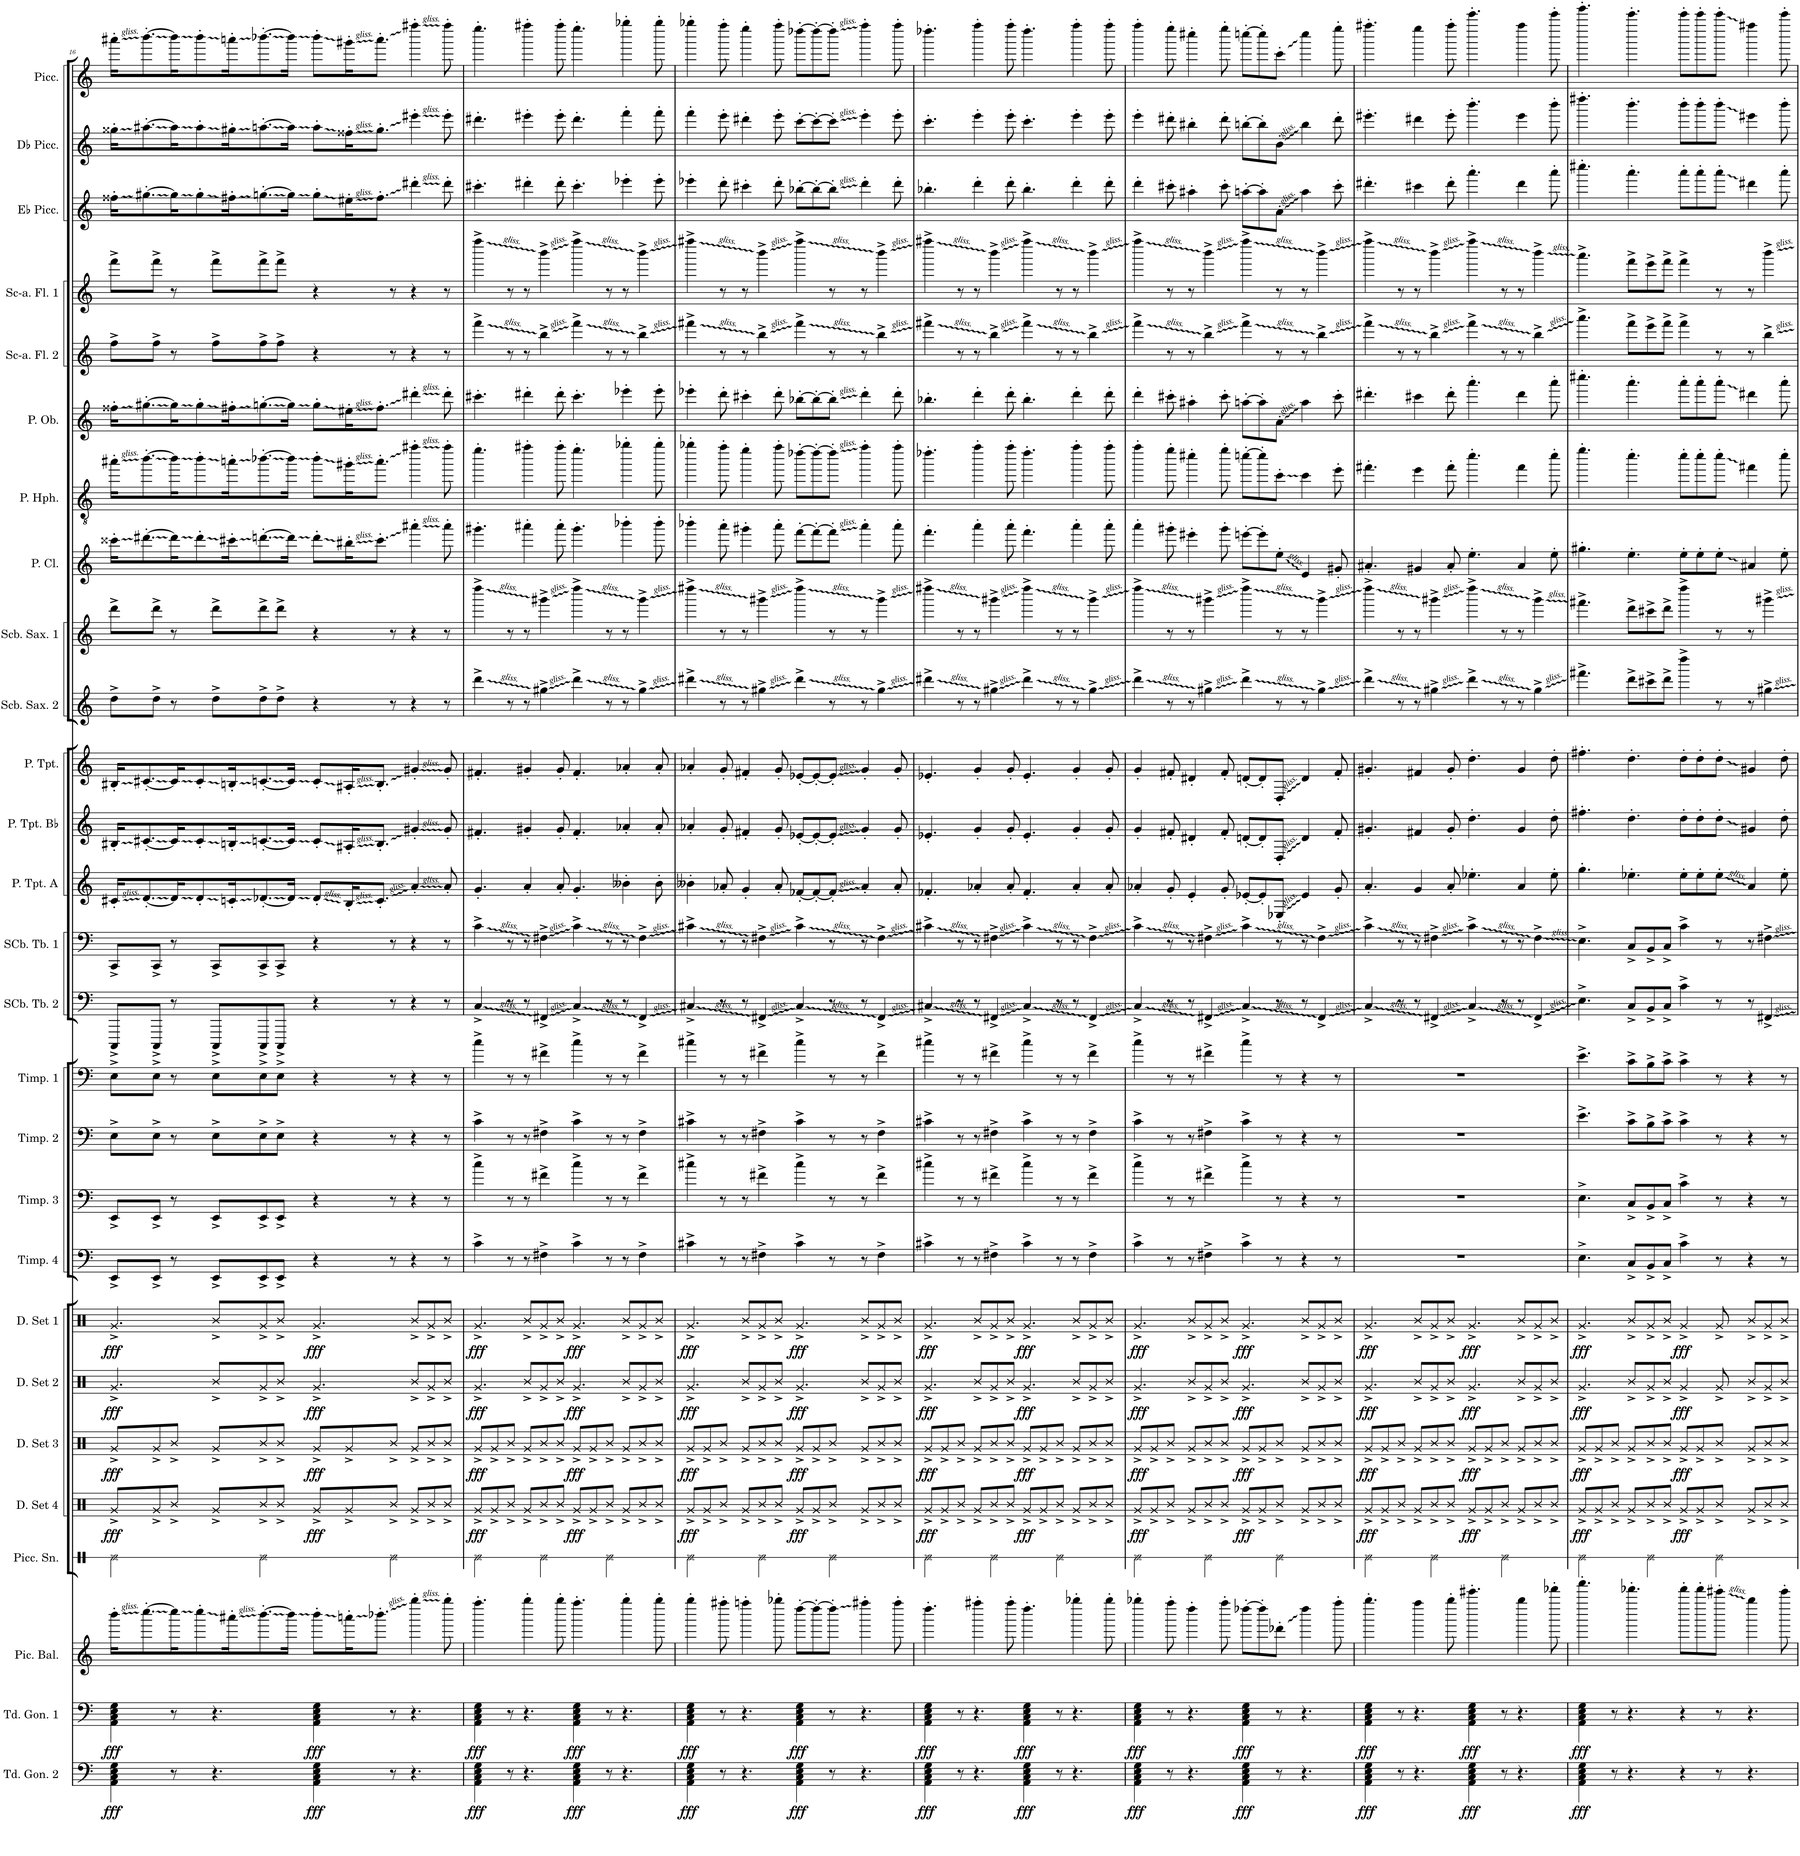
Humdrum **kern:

**kern	**dynam	**kern	**dynam	**kern	**kern	**kern	**dynam	**kern	**dynam	**kern	**dynam	**kern	**dynam	**kern	**kern	**kern	**kern	**kern	**kern	**kern	**kern	**kern	**kern	**kern	**kern	**kern	**kern	**kern	**kern	**kern	**kern	**kern
*part27	*part27	*part26	*part26	*part25	*part24	*part23	*part23	*part22	*part22	*part21	*part21	*part20	*part20	*part19	*part18	*part17	*part16	*part15	*part14	*part13	*part12	*part11	*part10	*part9	*part8	*part7	*part6	*part5	*part4	*part3	*part2	*part1
*staff27	*staff27	*staff26	*staff26	*staff25	*staff24	*staff23	*staff23	*staff22	*staff22	*staff21	*staff21	*staff20	*staff20	*staff19	*staff18	*staff17	*staff16	*staff15	*staff14	*staff13	*staff12	*staff11	*staff10	*staff9	*staff8	*staff7	*staff6	*staff5	*staff4	*staff3	*staff2	*staff1
*I"Tuned Gongs 2	*	*I"Tuned Gongs 1	*	*I"Piccolo Balalaika	*I"Piccolo Snare	*I"Drumset 4	*	*I"Drumset 3	*	*I"Drumset 2	*	*I"Drumset 1	*	*I"Timpani 4	*I"Timpani 3	*I"Timpani 2	*I"Timpani 1	*I"Sub-Contrabass Tuba 2	*I"Sub-Contrabass Tuba 1	*I"Piccolo Trumpet in A	*I"Piccolo Trumpet in Bb	*I"Piccolo Trumpet	*I"Subcontrabass Saxophone 2	*I"Subcontrabass Saxophone 1	*I"Piccolo Clarinet	*I"Piccolo Heckelphone	*I"Piccolo Oboe	*I"Sub Contra-alto Flute 2	*I"Sub Contra-alto Flute 1	*I"Eb Piccolo	*I"Db Piccolo	*I"Piccolo
*I'Td. Gon. 2	*	*I'Td. Gon. 1	*	*I'Pic. Bal.	*I'Picc. Sn.	*I'D. Set 4	*	*I'D. Set 3	*	*I'D. Set 2	*	*I'D. Set 1	*	*I'Timp. 4	*I'Timp. 3	*I'Timp. 2	*I'Timp. 1	*I'SCb. Tb. 2	*I'SCb. Tb. 1	*I'P. Tpt. A	*I'P. Tpt. Bb	*I'P. Tpt.	*I'Scb. Sax. 2	*I'Scb. Sax. 1	*I'P. Cl.	*I'P. Hph.	*I'P. Ob.	*I'Sc-a. Fl. 2	*I'Sc-a. Fl. 1	*I'Eb Picc.	*I'Db Picc.	*I'Picc.
!!LO:PB:g=z
*clefF4	*	*clefF4	*	*clefG2	*clefX	*clefX	*	*clefX	*	*clefX	*	*clefX	*	*clefF4	*clefF4	*clefF4	*clefF4	*clefF4	*clefF4	*clefG2	*clefG2	*clefG2	*clefG2	*clefG2	*clefG2	*clefGv2	*clefG2	*clefG2	*clefG2	*clefG2	*clefG2	*clefG2
*	*	*	*	*	*	*	*	*	*	*	*	*	*	*	*	*	*	*	*	*Trd-5c-9	*Trd-6c-10	*Trd-6c-10	*Trd22c38	*Trd22c38	*Trd-5c-8	*	*Trd-2c-3	*Trd17c29	*Trd17c29	*Trd-9c-15	*Trd-8c-13	*Trd-7c-12
*k[]	*	*k[]	*	*k[]	*k[]	*k[]	*	*k[]	*	*k[]	*	*k[]	*	*k[]	*k[]	*k[]	*k[]	*k[]	*k[]	*k[]	*k[]	*k[]	*k[]	*k[]	*k[]	*k[]	*k[]	*k[]	*k[]	*k[]	*k[]	*k[]
*M12/8	*	*M12/8	*	*M12/8	*M12/8	*M12/8	*	*M12/8	*	*M12/8	*	*M12/8	*	*M12/8	*M12/8	*M12/8	*M12/8	*M12/8	*M12/8	*M12/8	*M12/8	*M12/8	*M12/8	*M12/8	*M12/8	*M12/8	*M12/8	*M12/8	*M12/8	*M12/8	*M12/8	*M12/8
=16	=16	=16	=16	=16	=16	=16	=16	=16	=16	=16	=16	=16	=16	=16	=16	=16	=16	=16	=16	=16	=16	=16	=16	=16	=16	=16	=16	=16	=16	=16	=16	=16
!	!LO:DY:b	!	!LO:DY:b	!	!	!	!LO:DY:b	!	!LO:DY:b	!	!LO:DY:b	!	!LO:DY:b	!	!	!	!	!	!	!	!	!	!	!	!	!	!	!	!	!	!	!
4AA\ 4C\ 4E\ 4G\	fff	4AA\ 4C\ 4E\ 4G\	fff	16bbb'\KL	2Re\	8Rg^/L	fff	8Rg^/L	fff	4.Rg^/	fff	4.Rg^/	fff	8EE^/L	8EE^/L	8E^\L	8E^\L	8CCC^/L	8CC^/L	16c#X'/KL	16B#X'/KL	16B#X'/KL	8dd^\L	8ddd^\L	16ccc##X'\KL	16aa#X'\KL	16ff##X'\KL	8ff^\L	8fff^\L	16ff##X'\KL	16gg##X'\KL	16aaa#X'\KL
.	.	.	.	[8.cccc'\	.	.	.	.	.	.	.	.	.	.	.	.	.	.	.	[8.d'/	[8.c#X'/	[8.c#X'/	.	.	[8.ddd#X'\	[8.bb'\	[8.gg#X'\	.	.	[8.gg#X'\	[8.aa#X'\	[8.bbb'\
.	.	.	.	.	.	8Rg^/	.	8Rg^/	.	.	.	.	.	8EE^/J	8EE^/J	8E^\J	8E^\J	8CCC^/J	8CC^/J	.	.	.	8dd^\J	8ddd^\J	.	.	.	8ff^\J	8fff^\J	.	.	.
8r	.	8r	.	16cccc\K]	.	8R^/J	.	8R^/J	.	.	.	.	.	8r	8r	8r	8r	8r	8r	16d/K]	16c#/K]	16c#/K]	8r	8r	16ddd#\K]	16bb\K]	16gg#\K]	8r	8r	16gg#\K]	16aa#\K]	16bbb\K]
.	.	.	.	8cccc'\	.	.	.	.	.	.	.	.	.	.	.	.	.	.	.	8d'/	8c#'/	8c#'/	.	.	8ddd#'\	8bb'\	8gg#'\	.	.	8gg#'\	8aa#'\	8bbb'\
4.r	.	4.r	.	.	.	8Rg^/L	.	8Rg^/L	.	8R^/L	.	8R^/L	.	8EE^/L	8EE^/L	8E^\L	8E^\L	8CCC^/L	8CC^/L	.	.	.	8dd^\L	8ddd^\L	.	.	.	8ff^\L	8fff^\L	.	.	.
.	.	.	.	16aaa#X'\K	.	.	.	.	.	.	.	.	.	.	.	.	.	.	.	16cn'/K	16Bn'/K	16Bn'/K	.	.	16ccc#X'\K	16aan'\K	16ff#X'\K	.	.	16ff#X'\K	16gg#X'\K	16aaan'\K
.	.	.	.	[8.bbb'\	2Re\	8R^/	.	8R^/	.	8Rg^/	.	8Rg^/	.	8EE^/	8EE^/	8E^\	8E^\	8CCC^/	8CC^/	[8.d-X'/	[8.cn'/	[8.cn'/	8dd^\	8ddd^\	[8.dddn'\	[8.bb-X'\	[8.ggn'\	8ff^\	8fff^\	[8.ggn'\	[8.aan'\	[8.bbb-X'\
.	.	.	.	.	.	8R^/J	.	8R^/J	.	8R^/J	.	8R^/J	.	8EE^/J	8EE^/J	8E^\J	8E^\J	8CCC^/J	8CC^/J	.	.	.	8dd^\J	8ddd^\J	.	.	.	8ff^\J	8fff^\J	.	.	.
.	.	.	.	16bbb\Jk]	.	.	.	.	.	.	.	.	.	.	.	.	.	.	.	16d-/Jk]	16c/Jk]	16c/Jk]	.	.	16ddd\Jk]	16bb-\Jk]	16gg\Jk]	.	.	16gg\Jk]	16aa\Jk]	16bbb-\Jk]
!	!LO:DY:b	!	!LO:DY:b	!	!	!	!LO:DY:b	!	!LO:DY:b	!	!LO:DY:b	!	!LO:DY:b	!	!	!	!	!	!	!	!	!	!	!	!	!	!	!	!	!	!	!
4AA\ 4C\ 4E\ 4G\	fff	4AA\ 4C\ 4E\ 4G\	fff	8bbb'\L	.	8Rg^/L	fff	8Rg^/L	fff	4.Rg^/	fff	4.Rg^/	fff	4r	4r	4r	4r	4r	4r	8d-'/L	8c'/L	8c'/L	4r	4r	8ddd'\L	8bb-'\L	8gg'\L	4r	4r	8gg'\L	8aa'\L	8bbb-'\L
.	.	.	.	16aaan'\K	.	8Rg^/	.	8Rg^/	.	.	.	.	.	.	.	.	.	.	.	16B'/K	16A#X'/K	16A#X'/K	.	.	16bb#X'\K	16gg#X'\K	16ee#X'\K	.	.	16ee#X'\K	16ff##X'\K	16ggg#X'\K
.	.	.	.	8.bbb-X'\J	.	.	.	.	.	.	.	.	.	.	.	.	.	.	.	8.c'/J	8.B'/J	8.B'/J	.	.	8.ccc#'\J	8.aa'\J	8.ff#'\J	.	.	8.ff#'\J	8.gg#'\J	8.aaa'\J
8r	.	8r	.	.	2Re\	8R^/J	.	8R^/J	.	.	.	.	.	8r	8r	8r	8r	8r	8r	.	.	.	8r	8r	.	.	.	8r	8r	.	.	.
4.r	.	4.r	.	4gggg'\	.	8Rg^/L	.	8Rg^/L	.	8R^/L	.	8R^/L	.	4r	4r	4r	4r	4r	4r	4a'/	4g#X'/	4g#X'/	4r	4r	4aaa#X'\	4fff#X'\	4ddd#X'\	4r	4r	4ddd#X'\	4eee#X'\	4ffff#X'\
.	.	.	.	.	.	8R^/	.	8R^/	.	8Rg^/	.	8Rg^/	.	.	.	.	.	.	.	.	.	.	.	.	.	.	.	.	.	.	.	.
.	.	.	.	8gggg'\	.	8R^/J	.	8R^/J	.	8R^/J	.	8R^/J	.	8r	8r	8r	8r	8r	8r	8a'/	8g#'/	8g#'/	8r	8r	8aaa#'\	8fff#'\	8ddd#'\	8r	8r	8ddd#'\	8eee#'\	8ffff#'\
=17	=17	=17	=17	=17	=17	=17	=17	=17	=17	=17	=17	=17	=17	=17	=17	=17	=17	=17	=17	=17	=17	=17	=17	=17	=17	=17	=17	=17	=17	=17	=17	=17
!	!LO:DY:b	!	!LO:DY:b	!	!	!	!LO:DY:b	!	!LO:DY:b	!	!LO:DY:b	!	!LO:DY:b	!	!	!	!	!	!	!	!	!	!	!	!	!	!	!	!	!	!	!
4AA\ 4C\ 4E\ 4G\	fff	4AA\ 4C\ 4E\ 4G\	fff	4.ffff'\	2Re\	8Rg^/L	fff	8Rg^/L	fff	4.Rg^/	fff	4.Rg^/	fff	4c^\	4cc^\	4c^\	4cc^\	4C^/	4c^\	4.g'/	4.f#X'/	4.f#X'/	4ddd^\	4dddd^\	4.ggg#X'\	4.eee'\	4.ccc#X'\	4fff^\	4ffff^\	4.ccc#X'\	4.ddd#X'\	4.eeee'\
.	.	.	.	.	.	8Rg^/	.	8Rg^/	.	.	.	.	.	.	.	.	.	.	.	.	.	.	.	.	.	.	.	.	.	.	.	.
8r	.	8r	.	.	.	8R^/J	.	8R^/J	.	.	.	.	.	8r	8r	8r	8r	8r	8r	.	.	.	8r	8r	.	.	.	8r	8r	.	.	.
4.r	.	4.r	.	4gggg'\	.	8Rg^/L	.	8Rg^/L	.	8R^/L	.	8R^/L	.	8r	8r	8r	8r	8r	8r	4a'/	4g#X'/	4g#X'/	8r	8r	4aaa#X'\	4fff#X'\	4ddd#X'\	8r	8r	4ddd#X'\	4eee#X'\	4ffff#X'\
.	.	.	.	.	2Re\	8R^/	.	8R^/	.	8Rg^/	.	8Rg^/	.	4F#X^\	4f#X^\	4F#X^\	4f#X^\	4FF#X^/	4F#X^\	.	.	.	4gg#X^\	4ggg#X^\	.	.	.	4bb^\	4bbb^\	.	.	.
.	.	.	.	8gggg'\	.	8R^/J	.	8R^/J	.	8R^/J	.	8R^/J	.	.	.	.	.	.	.	8a'/	8g#'/	8g#'/	.	.	8aaa#'\	8fff#'\	8ddd#'\	.	.	8ddd#'\	8eee#'\	8ffff#'\
!	!LO:DY:b	!	!LO:DY:b	!	!	!	!LO:DY:b	!	!LO:DY:b	!	!LO:DY:b	!	!LO:DY:b	!	!	!	!	!	!	!	!	!	!	!	!	!	!	!	!	!	!	!
4AA\ 4C\ 4E\ 4G\	fff	4AA\ 4C\ 4E\ 4G\	fff	4.ffff'\	.	8Rg^/L	fff	8Rg^/L	fff	4.Rg^/	fff	4.Rg^/	fff	4c^\	4cc^\	4c^\	4cc^\	4C^/	4c^\	4.g'/	4.f#'/	4.f#'/	4ddd^\	4dddd^\	4.ggg#'\	4.eee'\	4.ccc#'\	4fff^\	4ffff^\	4.ccc#'\	4.ddd#'\	4.eeee'\
.	.	.	.	.	.	8Rg^/	.	8Rg^/	.	.	.	.	.	.	.	.	.	.	.	.	.	.	.	.	.	.	.	.	.	.	.	.
8r	.	8r	.	.	2Re\	8R^/J	.	8R^/J	.	.	.	.	.	8r	8r	8r	8r	8r	8r	.	.	.	8r	8r	.	.	.	8r	8r	.	.	.
4.r	.	4.r	.	4gggg'\	.	8Rg^/L	.	8Rg^/L	.	8R^/L	.	8R^/L	.	8r	8r	8r	8r	8r	8r	4b--X'\	4a-X'/	4a-X'/	8r	8r	4bbb-X'\	4ggg-X'\	4eee-X'\	8r	8r	4eee-X'\	4fff'\	4gggg-X'\
.	.	.	.	.	.	8R^/	.	8R^/	.	8Rg^/	.	8Rg^/	.	4F#^\	4f#^\	4F#^\	4f#^\	4FF#^/	4F#^\	.	.	.	4gg#^\	4ggg#^\	.	.	.	4bb^\	4bbb^\	.	.	.
.	.	.	.	8gggg'\	.	8R^/J	.	8R^/J	.	8R^/J	.	8R^/J	.	.	.	.	.	.	.	8b--'\	8a-'/	8a-'/	.	.	8bbb-'\	8ggg-'\	8eee-'\	.	.	8eee-'\	8fff'\	8gggg-'\
=18	=18	=18	=18	=18	=18	=18	=18	=18	=18	=18	=18	=18	=18	=18	=18	=18	=18	=18	=18	=18	=18	=18	=18	=18	=18	=18	=18	=18	=18	=18	=18	=18
!	!LO:DY:b	!	!LO:DY:b	!	!	!	!LO:DY:b	!	!LO:DY:b	!	!LO:DY:b	!	!LO:DY:b	!	!	!	!	!	!	!	!	!	!	!	!	!	!	!	!	!	!	!
4AA\ 4C\ 4E\ 4G\	fff	4AA\ 4C\ 4E\ 4G\	fff	4gggg'\	2Re\	8Rg^/L	fff	8Rg^/L	fff	4.Rg^/	fff	4.Rg^/	fff	4c#X^\	4cc#X^\	4c#X^\	4cc#X^\	4C#X^/	4c#X^\	4b--X'\	4a-X'/	4a-X'/	4ddd#X^\	4dddd#X^\	4bbb-X'\	4ggg-X'\	4eee-X'\	4fff#X^\	4ffff#X^\	4eee-X'\	4fff'\	4gggg-X'\
.	.	.	.	.	.	8Rg^/	.	8Rg^/	.	.	.	.	.	.	.	.	.	.	.	.	.	.	.	.	.	.	.	.	.	.	.	.
8r	.	8r	.	8ffff#X'\	.	8R^/J	.	8R^/J	.	.	.	.	.	8r	8r	8r	8r	8r	8r	8a-X'/	8g'/	8g'/	8r	8r	8aaa'\	8fff'\	8ddd'\	8r	8r	8ddd'\	8eee'\	8ffff'\
4.r	.	4.r	.	4ffffn'\	.	8Rg^/L	.	8Rg^/L	.	8R^/L	.	8R^/L	.	8r	8r	8r	8r	8r	8r	4g'/	4f#X'/	4f#X'/	8r	8r	4ggg#X'\	4eee'\	4ccc#X'\	8r	8r	4ccc#X'\	4ddd#X'\	4eeee'\
.	.	.	.	.	2Re\	8R^/	.	8R^/	.	8Rg^/	.	8Rg^/	.	4F#X^\	4f#X^\	4F#X^\	4f#X^\	4FF#X^/	4F#X^\	.	.	.	4gg#X^\	4ggg#X^\	.	.	.	4bb^\	4bbb^\	.	.	.
.	.	.	.	8gggg-X'\	.	8R^/J	.	8R^/J	.	8R^/J	.	8R^/J	.	.	.	.	.	.	.	8a-'/	8g'/	8g'/	.	.	8aaa'\	8fff'\	8ddd'\	.	.	8ddd'\	8eee'\	8ffff'\
!	!LO:DY:b	!	!LO:DY:b	!	!	!	!LO:DY:b	!	!LO:DY:b	!	!LO:DY:b	!	!LO:DY:b	!	!	!	!	!	!	!	!	!	!	!	!	!	!	!	!	!	!	!
4AA\ 4C\ 4E\ 4G\	fff	4AA\ 4C\ 4E\ 4G\	fff	[8dddd'\L	.	8Rg^/L	fff	8Rg^/L	fff	4.Rg^/	fff	4.Rg^/	fff	4c#^\	4cc#^\	4c#^\	4cc#^\	4C#^/	4c#^\	[8f-X'/L	[8e-X'/L	[8e-X'/L	4ddd#^\	4dddd#^\	[8fff'\L	[8ddd-X'\L	[8bb-X'\L	4fff#^\	4ffff#^\	[8bb-X'\L	[8ccc'\L	[8dddd-X'\L
.	.	.	.	8dddd'\_	.	8Rg^/	.	8Rg^/	.	.	.	.	.	.	.	.	.	.	.	8f-'/_	8e-'/_	8e-'/_	.	.	8fff'\_	8ddd-'\_	8bb-'\_	.	.	8bb-'\_	8ccc'\_	8dddd-'\_
8r	.	8r	.	8dddd'\J]	2Re\	8R^/J	.	8R^/J	.	.	.	.	.	8r	8r	8r	8r	8r	8r	8f-'/J]	8e-'/J]	8e-'/J]	8r	8r	8fff'\J]	8ddd-'\J]	8bb-'\J]	8r	8r	8bb-'\J]	8ccc'\J]	8dddd-'\J]
4.r	.	4.r	.	4ffff#X'\	.	8Rg^/L	.	8Rg^/L	.	8R^/L	.	8R^/L	.	8r	8r	8r	8r	8r	8r	4a-'/	4g'/	4g'/	8r	8r	4aaa'\	4fff'\	4ddd'\	8r	8r	4ddd'\	4eee'\	4ffff'\
.	.	.	.	.	.	8R^/	.	8R^/	.	8Rg^/	.	8Rg^/	.	4F#^\	4f#^\	4F#^\	4f#^\	4FF#^/	4F#^\	.	.	.	4gg#^\	4ggg#^\	.	.	.	4bb^\	4bbb^\	.	.	.
.	.	.	.	8ffff#'\	.	8R^/J	.	8R^/J	.	8R^/J	.	8R^/J	.	.	.	.	.	.	.	8a-'/	8g'/	8g'/	.	.	8aaa'\	8fff'\	8ddd'\	.	.	8ddd'\	8eee'\	8ffff'\
=19	=19	=19	=19	=19	=19	=19	=19	=19	=19	=19	=19	=19	=19	=19	=19	=19	=19	=19	=19	=19	=19	=19	=19	=19	=19	=19	=19	=19	=19	=19	=19	=19
!	!LO:DY:b	!	!LO:DY:b	!	!	!	!LO:DY:b	!	!LO:DY:b	!	!LO:DY:b	!	!LO:DY:b	!	!	!	!	!	!	!	!	!	!	!	!	!	!	!	!	!	!	!
4AA\ 4C\ 4E\ 4G\	fff	4AA\ 4C\ 4E\ 4G\	fff	4.dddd'\	2Re\	8Rg^/L	fff	8Rg^/L	fff	4.Rg^/	fff	4.Rg^/	fff	4c#X^\	4cc#X^\	4c#X^\	4cc#X^\	4C#X^/	4c#X^\	4.f-X'/	4.e-X'/	4.e-X'/	4ddd#X^\	4dddd#X^\	4.fff'\	4.ddd-X'\	4.bb-X'\	4fff#X^\	4ffff#X^\	4.bb-X'\	4.ccc'\	4.dddd-X'\
.	.	.	.	.	.	8Rg^/	.	8Rg^/	.	.	.	.	.	.	.	.	.	.	.	.	.	.	.	.	.	.	.	.	.	.	.	.
8r	.	8r	.	.	.	8R^/J	.	8R^/J	.	.	.	.	.	8r	8r	8r	8r	8r	8r	.	.	.	8r	8r	.	.	.	8r	8r	.	.	.
4.r	.	4.r	.	4ffff#X'\	.	8Rg^/L	.	8Rg^/L	.	8R^/L	.	8R^/L	.	8r	8r	8r	8r	8r	8r	4a-X'/	4g'/	4g'/	8r	8r	4aaa'\	4fff'\	4ddd'\	8r	8r	4ddd'\	4eee'\	4ffff'\
.	.	.	.	.	2Re\	8R^/	.	8R^/	.	8Rg^/	.	8Rg^/	.	4F#X^\	4f#X^\	4F#X^\	4f#X^\	4FF#X^/	4F#X^\	.	.	.	4gg#X^\	4ggg#X^\	.	.	.	4bb^\	4bbb^\	.	.	.
.	.	.	.	8ffff#'\	.	8R^/J	.	8R^/J	.	8R^/J	.	8R^/J	.	.	.	.	.	.	.	8a-'/	8g'/	8g'/	.	.	8aaa'\	8fff'\	8ddd'\	.	.	8ddd'\	8eee'\	8ffff'\
!	!LO:DY:b	!	!LO:DY:b	!	!	!	!LO:DY:b	!	!LO:DY:b	!	!LO:DY:b	!	!LO:DY:b	!	!	!	!	!	!	!	!	!	!	!	!	!	!	!	!	!	!	!
4AA\ 4C\ 4E\ 4G\	fff	4AA\ 4C\ 4E\ 4G\	fff	4.dddd'\	.	8Rg^/L	fff	8Rg^/L	fff	4.Rg^/	fff	4.Rg^/	fff	4c#^\	4cc#^\	4c#^\	4cc#^\	4C#^/	4c#^\	4.f-'/	4.e-'/	4.e-'/	4ddd#^\	4dddd#^\	4.fff'\	4.ddd-'\	4.bb-'\	4fff#^\	4ffff#^\	4.bb-'\	4.ccc'\	4.dddd-'\
.	.	.	.	.	.	8Rg^/	.	8Rg^/	.	.	.	.	.	.	.	.	.	.	.	.	.	.	.	.	.	.	.	.	.	.	.	.
8r	.	8r	.	.	2Re\	8R^/J	.	8R^/J	.	.	.	.	.	8r	8r	8r	8r	8r	8r	.	.	.	8r	8r	.	.	.	8r	8r	.	.	.
4.r	.	4.r	.	4gggg-X'\	.	8Rg^/L	.	8Rg^/L	.	8R^/L	.	8R^/L	.	8r	8r	8r	8r	8r	8r	4a-'/	4g'/	4g'/	8r	8r	4aaa'\	4fff'\	4ddd'\	8r	8r	4ddd'\	4eee'\	4ffff'\
.	.	.	.	.	.	8R^/	.	8R^/	.	8Rg^/	.	8Rg^/	.	4F#^\	4f#^\	4F#^\	4f#^\	4FF#^/	4F#^\	.	.	.	4gg#^\	4ggg#^\	.	.	.	4bb^\	4bbb^\	.	.	.
.	.	.	.	8gggg-'\	.	8R^/J	.	8R^/J	.	8R^/J	.	8R^/J	.	.	.	.	.	.	.	8a-'/	8g'/	8g'/	.	.	8aaa'\	8fff'\	8ddd'\	.	.	8ddd'\	8eee'\	8ffff'\
=20	=20	=20	=20	=20	=20	=20	=20	=20	=20	=20	=20	=20	=20	=20	=20	=20	=20	=20	=20	=20	=20	=20	=20	=20	=20	=20	=20	=20	=20	=20	=20	=20
!	!LO:DY:b	!	!LO:DY:b	!	!	!	!LO:DY:b	!	!LO:DY:b	!	!LO:DY:b	!	!LO:DY:b	!	!	!	!	!	!	!	!	!	!	!	!	!	!	!	!	!	!	!
4AA\ 4C\ 4E\ 4G\	fff	4AA\ 4C\ 4E\ 4G\	fff	4gggg-X'\	2Re\	8Rg^/L	fff	8Rg^/L	fff	4.Rg^/	fff	4.Rg^/	fff	4c^\	4cc^\	4c^\	4cc^\	4C^/	4c^\	4a-X'/	4g'/	4g'/	4ddd^\	4dddd^\	4aaa'\	4fff'\	4ddd'\	4fff^\	4ffff^\	4ddd'\	4eee'\	4ffff'\
.	.	.	.	.	.	8Rg^/	.	8Rg^/	.	.	.	.	.	.	.	.	.	.	.	.	.	.	.	.	.	.	.	.	.	.	.	.
8r	.	8r	.	8ffff'\	.	8R^/J	.	8R^/J	.	.	.	.	.	8r	8r	8r	8r	8r	8r	8g'/	8f#X'/	8f#X'/	8r	8r	8ggg#X'\	8eee'\	8ccc#X'\	8r	8r	8ccc#X'\	8ddd#X'\	8eeee'\
4.r	.	4.r	.	4dddd'\	.	8Rg^/L	.	8Rg^/L	.	8R^/L	.	8R^/L	.	8r	8r	8r	8r	8r	8r	4e'/	4d#X'/	4d#X'/	8r	8r	4eee#X'\	4ccc#X'\	4aa#X'\	8r	8r	4aa#X'\	4bb#X'\	4cccc#X'\
.	.	.	.	.	2Re\	8R^/	.	8R^/	.	8Rg^/	.	8Rg^/	.	4F#X^\	4f#X^\	4F#X^\	4f#X^\	4FF#X^/	4F#X^\	.	.	.	4gg#X^\	4ggg#X^\	.	.	.	4bb^\	4bbb^\	.	.	.
.	.	.	.	8ffff'\	.	8R^/J	.	8R^/J	.	8R^/J	.	8R^/J	.	.	.	.	.	.	.	8g'/	8f#'/	8f#'/	.	.	8ggg#'\	8eee'\	8ccc#'\	.	.	8ccc#'\	8ddd#'\	8eeee'\
!	!LO:DY:b	!	!LO:DY:b	!	!	!	!LO:DY:b	!	!LO:DY:b	!	!LO:DY:b	!	!LO:DY:b	!	!	!	!	!	!	!	!	!	!	!	!	!	!	!	!	!	!	!
4AA\ 4C\ 4E\ 4G\	fff	4AA\ 4C\ 4E\ 4G\	fff	[8dddd-X'\L	.	8Rg^/L	fff	8Rg^/L	fff	4.Rg^/	fff	4.Rg^/	fff	4c^\	4cc^\	4c^\	4cc^\	4C^/	4c^\	[8e-X'/L	[8dn'/L	[8dn'/L	4ddd^\	4dddd^\	[8eeen'\L	[8cccn'\L	[8aan'\L	4fff^\	4ffff^\	[8aan'\L	[8bbn'\L	[8ccccn'\L
.	.	.	.	8dddd-'\]	.	8Rg^/	.	8Rg^/	.	.	.	.	.	.	.	.	.	.	.	8e-'/]	8d'/]	8d'/]	.	.	8eee'\]	8ccc'\]	8aa'\]	.	.	8aa'\]	8bb'\]	8cccc'\]
8r	.	8r	.	8ddd-X'\J	2Re\	8R^/J	.	8R^/J	.	.	.	.	.	8r	8r	8r	8r	8r	8r	8E-X'/J	8D'/J	8D'/J	8r	8r	8ee'\J	8cc'\J	8a'\J	8r	8r	8a'\J	8b'\J	8ccc'\J
4.r	.	4.r	.	4dddd-\	.	8Rg^/L	.	8Rg^/L	.	8R^/L	.	8R^/L	.	4r	4r	4r	4r	8r	8r	4e-/	4d/	4d/	8r	8r	4e/	4cc\	4aa\	8r	8r	4aa\	4bb\	4cccc\
.	.	.	.	.	.	8R^/	.	8R^/	.	8Rg^/	.	8Rg^/	.	.	.	.	.	4FF#^/	4F#^\	.	.	.	4gg#^\	4ggg#^\	.	.	.	4bb^\	4bbb^\	.	.	.
.	.	.	.	8ffff'\	.	8R^/J	.	8R^/J	.	8R^/J	.	8R^/J	.	8r	8r	8r	8r	.	.	8g'/	8f#'/	8f#'/	.	.	8g#X'/	8ee'\	8ccc#'\	.	.	8ccc#'\	8ddd#'\	8eeee'\
=21	=21	=21	=21	=21	=21	=21	=21	=21	=21	=21	=21	=21	=21	=21	=21	=21	=21	=21	=21	=21	=21	=21	=21	=21	=21	=21	=21	=21	=21	=21	=21	=21
!	!LO:DY:b	!	!LO:DY:b	!	!	!	!LO:DY:b	!	!LO:DY:b	!	!LO:DY:b	!	!LO:DY:b	!	!	!	!	!	!	!	!	!	!	!	!	!	!	!	!	!	!	!
4AA\ 4C\ 4E\ 4G\	fff	4AA\ 4C\ 4E\ 4G\	fff	4.gggg'\	2Re\	8Rg^/L	fff	8Rg^/L	fff	4.Rg^/	fff	4.Rg^/	fff	1.r	1.r	1.r	1.r	4C^/	4c^\	4.a'/	4.g#X'/	4.g#X'/	4ddd^\	4dddd^\	4.a#X'/	4.ff#X'\	4.ddd#X'\	4fff^\	4ffff^\	4.ddd#X'\	4.eee#X'\	4.ffff#X'\
.	.	.	.	.	.	8Rg^/	.	8Rg^/	.	.	.	.	.	.	.	.	.	.	.	.	.	.	.	.	.	.	.	.	.	.	.	.
8r	.	8r	.	.	.	8R^/J	.	8R^/J	.	.	.	.	.	.	.	.	.	8r	8r	.	.	.	8r	8r	.	.	.	8r	8r	.	.	.
4.r	.	4.r	.	4ffff\	.	8Rg^/L	.	8Rg^/L	.	8R^/L	.	8R^/L	.	.	.	.	.	8r	8r	4g/	4f#X/	4f#X/	8r	8r	4g#X/	4ee\	4ccc#X\	8r	8r	4ccc#X\	4ddd#X\	4eeee\
.	.	.	.	.	2Re\	8R^/	.	8R^/	.	8Rg^/	.	8Rg^/	.	.	.	.	.	4FF#X^/	4F#X^\	.	.	.	4gg#X^\	4ggg#X^\	.	.	.	4bb^\	4bbb^\	.	.	.
.	.	.	.	8gggg'\	.	8R^/J	.	8R^/J	.	8R^/J	.	8R^/J	.	.	.	.	.	.	.	8a'/	8g#'/	8g#'/	.	.	8a#'/	8ff#'\	8ddd#'\	.	.	8ddd#'\	8eee#'\	8ffff#'\
!	!LO:DY:b	!	!LO:DY:b	!	!	!	!LO:DY:b	!	!LO:DY:b	!	!LO:DY:b	!	!LO:DY:b	!	!	!	!	!	!	!	!	!	!	!	!	!	!	!	!	!	!	!
4AA\ 4C\ 4E\ 4G\	fff	4AA\ 4C\ 4E\ 4G\	fff	4.ccccc#X'\	.	8Rg^/L	fff	8Rg^/L	fff	4.Rg^/	fff	4.Rg^/	fff	.	.	.	.	4C^/	4c^\	4.ee-X'\	4.dd'\	4.dd'\	4ddd^\	4dddd^\	4.ee'\	4.ccc'\	4.aaa'\	4fff^\	4ffff^\	4.aaa'\	4.bbb'\	4.ccccc'\
.	.	.	.	.	.	8Rg^/	.	8Rg^/	.	.	.	.	.	.	.	.	.	.	.	.	.	.	.	.	.	.	.	.	.	.	.	.
8r	.	8r	.	.	2Re\	8R^/J	.	8R^/J	.	.	.	.	.	.	.	.	.	8r	8r	.	.	.	8r	8r	.	.	.	8r	8r	.	.	.
4.r	.	4.r	.	4gggg\	.	8Rg^/L	.	8Rg^/L	.	8R^/L	.	8R^/L	.	.	.	.	.	8r	8r	4a/	4g#/	4g#/	8r	8r	4a#/	4ff#\	4ddd#\	8r	8r	4ddd#\	4eee#\	4ffff#\
.	.	.	.	.	.	8R^/	.	8R^/	.	8Rg^/	.	8Rg^/	.	.	.	.	.	4FF#^/	4F#^\	.	.	.	4gg#^\	4ggg#^\	.	.	.	4bb^\	4bbb^\	.	.	.
.	.	.	.	8ddddd-X'\	.	8R^/J	.	8R^/J	.	8R^/J	.	8R^/J	.	.	.	.	.	.	.	8ee-'\	8dd'\	8dd'\	.	.	8ee'\	8ccc'\	8aaa'\	.	.	8aaa'\	8bbb'\	8ccccc'\
=22	=22	=22	=22	=22	=22	=22	=22	=22	=22	=22	=22	=22	=22	=22	=22	=22	=22	=22	=22	=22	=22	=22	=22	=22	=22	=22	=22	=22	=22	=22	=22	=22
!	!LO:DY:b	!	!LO:DY:b	!	!	!	!LO:DY:b	!	!LO:DY:b	!	!LO:DY:b	!	!LO:DY:b	!	!	!	!	!	!	!	!	!	!	!	!	!	!	!	!	!	!	!
4AA\ 4C\ 4E\ 4G\	fff	4AA\ 4C\ 4E\ 4G\	fff	4.fffff'\	2Re\	8Rg^/L	fff	8Rg^/L	fff	4.Rg^/	fff	4.Rg^/	fff	4.E^\	4.E^\	4.e^\	4.e^\	4.E^\	4.E^\	4.gg'\	4.ff#X'\	4.ff#X'\	4.fff#X^\	4.fff#X^\	4.gg#X'\	4.eee'\	4.cccc#X'\	4.aaa^\	4.aaa^\	4.cccc#X'\	4.dddd#X'\	4.eeeee'\
.	.	.	.	.	.	8Rg^/	.	8Rg^/	.	.	.	.	.	.	.	.	.	.	.	.	.	.	.	.	.	.	.	.	.	.	.	.
8r	.	8r	.	.	.	8R^/J	.	8R^/J	.	.	.	.	.	.	.	.	.	.	.	.	.	.	.	.	.	.	.	.	.	.	.	.
4.r	.	4.r	.	4.ddddd-X'\	.	8Rg^/L	.	8Rg^/L	.	8R^/L	.	8R^/L	.	8C^/L	8C^/L	8c^\L	8c^\L	8C^/L	8C^/L	4.ee-X'\	4.dd'\	4.dd'\	8ddd^\L	8ddd^\L	4.ee'\	4.ccc'\	4.aaa'\	8fff^\L	8fff^\L	4.aaa'\	4.bbb'\	4.ccccc'\
.	.	.	.	.	2Re\	8R^/	.	8R^/	.	8Rg^/	.	8Rg^/	.	8BB^/	8BB^/	8B^\	8B^\	8BB^/	8BB^/	.	.	.	8ccc#X^\	8ccc#X^\	.	.	.	8eee^\	8eee^\	.	.	.
.	.	.	.	.	.	8R^/J	.	8R^/J	.	8R^/J	.	8R^/J	.	8C^/J	8C^/J	8c^\J	8c^\J	8C^/J	8C^/J	.	.	.	8ddd^\J	8ddd^\J	.	.	.	8fff^\J	8fff^\J	.	.	.
!	!	!	!	!	!	!	!LO:DY:b	!	!LO:DY:b	!	!LO:DY:b	!	!LO:DY:b	!	!	!	!	!	!	!	!	!	!	!	!	!	!	!	!	!	!	!
4r	.	4r	.	8ddddd-'\L	.	8Rg^/L	fff	8Rg^/L	fff	4Rg^/	fff	4Rg^/	fff	4c^\	4c^\	4c^\	4c^\	4c^\	4c^\	8ee-'\L	8dd'\L	8dd'\L	4dddd^\	4dddd^\	8ee'\L	8ccc'\L	8aaa'\L	4fff^\	4fff^\	8aaa'\L	8bbb'\L	8ccccc'\L
.	.	.	.	8ddddd-'\	.	8Rg^/	.	8Rg^/	.	.	.	.	.	.	.	.	.	.	.	8ee-'\	8dd'\	8dd'\	.	.	8ee'\	8ccc'\	8aaa'\	.	.	8aaa'\	8bbb'\	8ccccc'\
8r	.	8r	.	8ccccc#X'\J	2Re\	8R^/J	.	8R^/J	.	8Rg^/	.	8Rg^/	.	8r	8r	8r	8r	8r	8r	8ee-'\J	8dd'\J	8dd'\J	8r	8r	8ee'\J	8ccc'\J	8aaa'\J	8r	8r	8aaa'\J	8bbb'\J	8ccccc'\J
4.r	.	4.r	.	4gggg\	.	8Rg^/L	.	8Rg^/L	.	8R^/L	.	8R^/L	.	4r	4r	4r	4r	8r	8r	4a/	4g#X/	4g#X/	8r	8r	4a#X/	4ff#X\	4ddd#X\	8r	8r	4ddd#X\	4eee#X\	4ffff#X\
.	.	.	.	.	.	8R^/	.	8R^/	.	8Rg^/	.	8Rg^/	.	.	.	.	.	4FF#X^/	4F#X^\	.	.	.	4gg#X^\	4ggg#X^\	.	.	.	4bb^\	4bbb^\	.	.	.
.	.	.	.	8ccccc#'\	.	8R^/J	.	8R^/J	.	8R^/J	.	8R^/J	.	8r	8r	8r	8r	.	.	8ee-'\	8dd'\	8dd'\	.	.	8ee'\	8ccc'\	8aaa'\	.	.	8aaa'\	8bbb'\	8ccccc'\
=	=	=	=	=	=	=	=	=	=	=	=	=	=	=	=	=	=	=	=	=	=	=	=	=	=	=	=	=	=	=	=	=
*-	*-	*-	*-	*-	*-	*-	*-	*-	*-	*-	*-	*-	*-	*-	*-	*-	*-	*-	*-	*-	*-	*-	*-	*-	*-	*-	*-	*-	*-	*-	*-	*-
